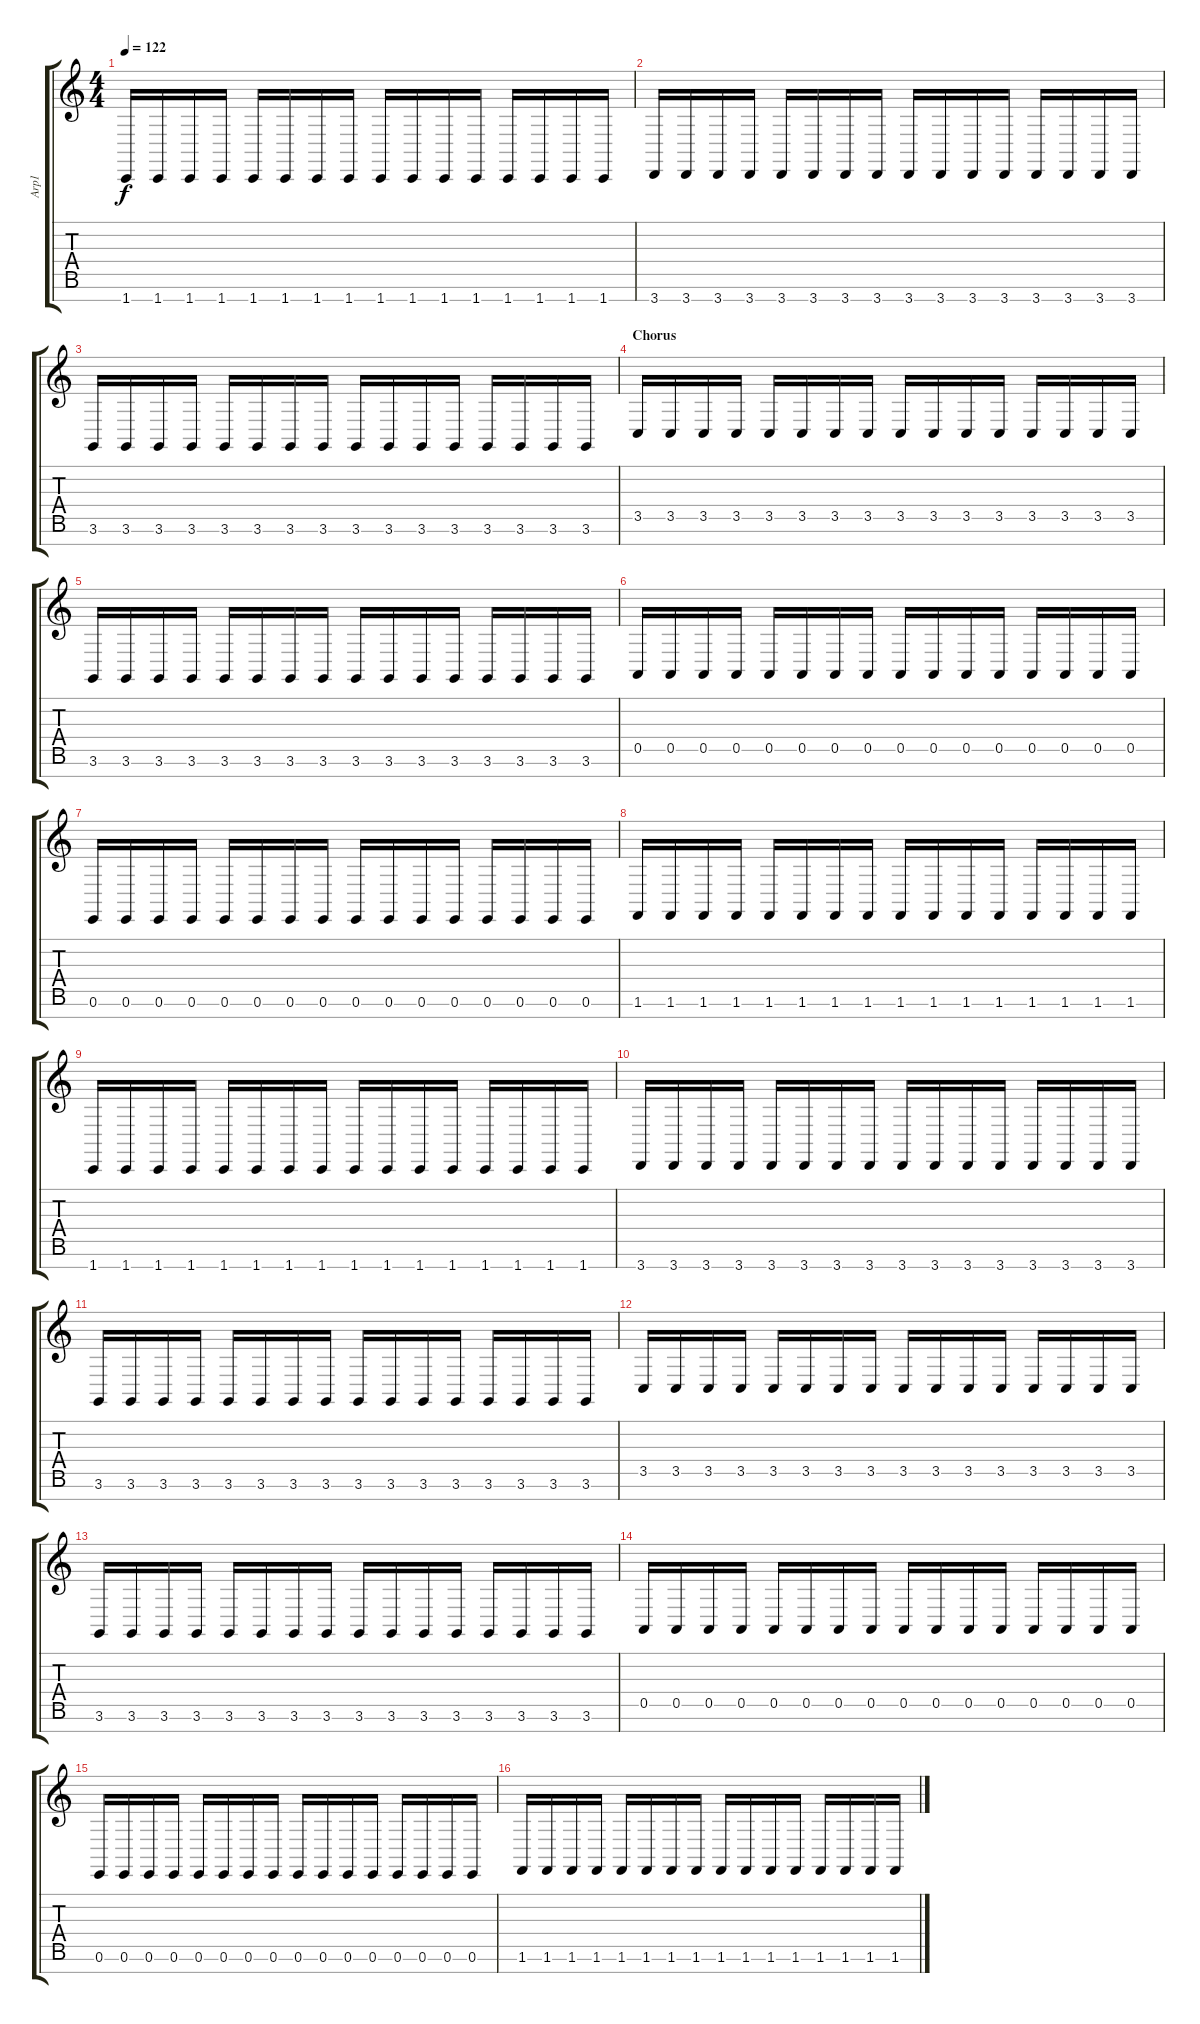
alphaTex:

\track ("Arp1" "Arp1") {instrument lead8bassandlead}
\staff {score tabs}
\tuning (E4 B3 G3 D3 A2 E2 B1) {hide}
\ts (4 4)
\tempo 122
\clef g2
\ks c
1.7.16{dy f} 1.7.16 1.7.16 1.7.16 1.7.16 1.7.16 1.7.16 1.7.16 1.7.16 1.7.16 1.7.16 1.7.16 1.7.16 1.7.16 1.7.16 1.7.16 |
3.7.16 3.7.16 3.7.16 3.7.16 3.7.16 3.7.16 3.7.16 3.7.16 3.7.16 3.7.16 3.7.16 3.7.16 3.7.16 3.7.16 3.7.16 3.7.16 |
3.6.16 3.6.16 3.6.16 3.6.16 3.6.16 3.6.16 3.6.16 3.6.16 3.6.16 3.6.16 3.6.16 3.6.16 3.6.16 3.6.16 3.6.16 3.6.16 |
\section ("" "Chorus")
3.5.16{volume 8} 3.5.16 3.5.16 3.5.16 3.5.16 3.5.16 3.5.16 3.5.16 3.5.16 3.5.16 3.5.16 3.5.16 3.5.16 3.5.16 3.5.16 3.5.16 |
3.6.16 3.6.16 3.6.16 3.6.16 3.6.16 3.6.16 3.6.16 3.6.16 3.6.16 3.6.16 3.6.16 3.6.16 3.6.16 3.6.16 3.6.16 3.6.16 |
0.5.16 0.5.16 0.5.16 0.5.16 0.5.16 0.5.16 0.5.16 0.5.16 0.5.16 0.5.16 0.5.16 0.5.16 0.5.16 0.5.16 0.5.16 0.5.16 |
0.6.16 0.6.16 0.6.16 0.6.16 0.6.16 0.6.16 0.6.16 0.6.16 0.6.16 0.6.16 0.6.16 0.6.16 0.6.16 0.6.16 0.6.16 0.6.16 |
1.6.16 1.6.16 1.6.16 1.6.16 1.6.16 1.6.16 1.6.16 1.6.16 1.6.16 1.6.16 1.6.16 1.6.16 1.6.16 1.6.16 1.6.16 1.6.16 |
1.7.16 1.7.16 1.7.16 1.7.16 1.7.16 1.7.16 1.7.16 1.7.16 1.7.16 1.7.16 1.7.16 1.7.16 1.7.16 1.7.16 1.7.16 1.7.16 |
3.7.16 3.7.16 3.7.16 3.7.16 3.7.16 3.7.16 3.7.16 3.7.16 3.7.16 3.7.16 3.7.16 3.7.16 3.7.16 3.7.16 3.7.16 3.7.16 |
3.6.16 3.6.16 3.6.16 3.6.16 3.6.16 3.6.16 3.6.16 3.6.16 3.6.16 3.6.16 3.6.16 3.6.16 3.6.16 3.6.16 3.6.16 3.6.16 |
3.5.16{volume 6} 3.5.16 3.5.16 3.5.16 3.5.16 3.5.16 3.5.16 3.5.16 3.5.16 3.5.16 3.5.16 3.5.16 3.5.16 3.5.16 3.5.16 3.5.16 |
3.6.16 3.6.16 3.6.16 3.6.16 3.6.16 3.6.16 3.6.16 3.6.16 3.6.16 3.6.16 3.6.16 3.6.16 3.6.16 3.6.16 3.6.16 3.6.16 |
0.5.16 0.5.16 0.5.16 0.5.16 0.5.16 0.5.16 0.5.16 0.5.16 0.5.16 0.5.16 0.5.16 0.5.16 0.5.16 0.5.16 0.5.16 0.5.16 |
0.6.16 0.6.16 0.6.16 0.6.16 0.6.16 0.6.16 0.6.16 0.6.16 0.6.16 0.6.16 0.6.16 0.6.16 0.6.16 0.6.16 0.6.16 0.6.16 |
1.6.16 1.6.16 1.6.16 1.6.16 1.6.16 1.6.16 1.6.16 1.6.16 1.6.16 1.6.16 1.6.16 1.6.16 1.6.16 1.6.16 1.6.16 1.6.16
